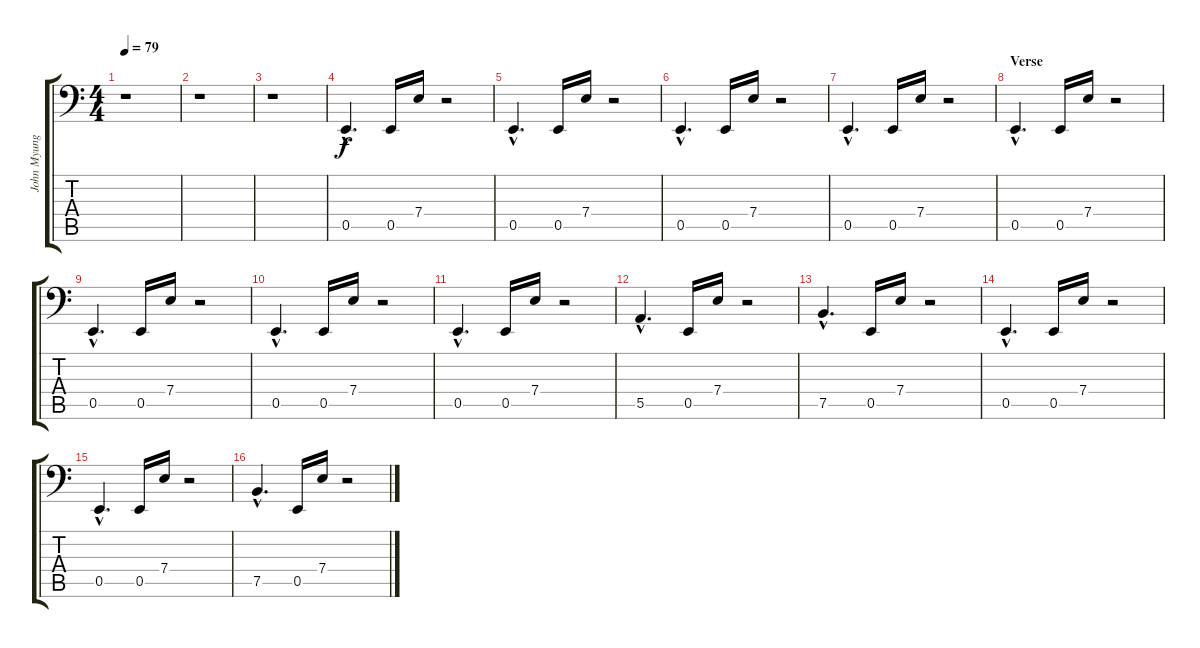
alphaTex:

\track ("John Myung" "John Myung") {instrument electricbassfinger}
\staff {score tabs}
\tuning (C3 G2 D2 A1 E1 B0) {hide}
\ts (4 4)
\tempo 79
\clef f4
\ks c
r.1{dy f instrument electricbassfinger} |
r.1 |
r.1 |
0.5{hac}.4{d} 0.5.16 7.4.16 r.2 |
0.5{hac}.4{d} 0.5.16 7.4.16 r.2 |
0.5{hac}.4{d} 0.5.16 7.4.16 r.2 |
0.5{hac}.4{d} 0.5.16 7.4.16 r.2 |
\section ("" "Verse")
0.5{hac}.4{d} 0.5.16 7.4.16 r.2 |
0.5{hac}.4{d} 0.5.16 7.4.16 r.2 |
0.5{hac}.4{d} 0.5.16 7.4.16 r.2 |
0.5{hac}.4{d} 0.5.16 7.4.16 r.2 |
5.5{hac}.4{d} 0.5.16 7.4.16 r.2 |
7.5{hac}.4{d} 0.5.16 7.4.16 r.2 |
0.5{hac}.4{d} 0.5.16 7.4.16 r.2 |
0.5{hac}.4{d} 0.5.16 7.4.16 r.2 |
7.5{hac}.4{d} 0.5.16 7.4.16 r.2
